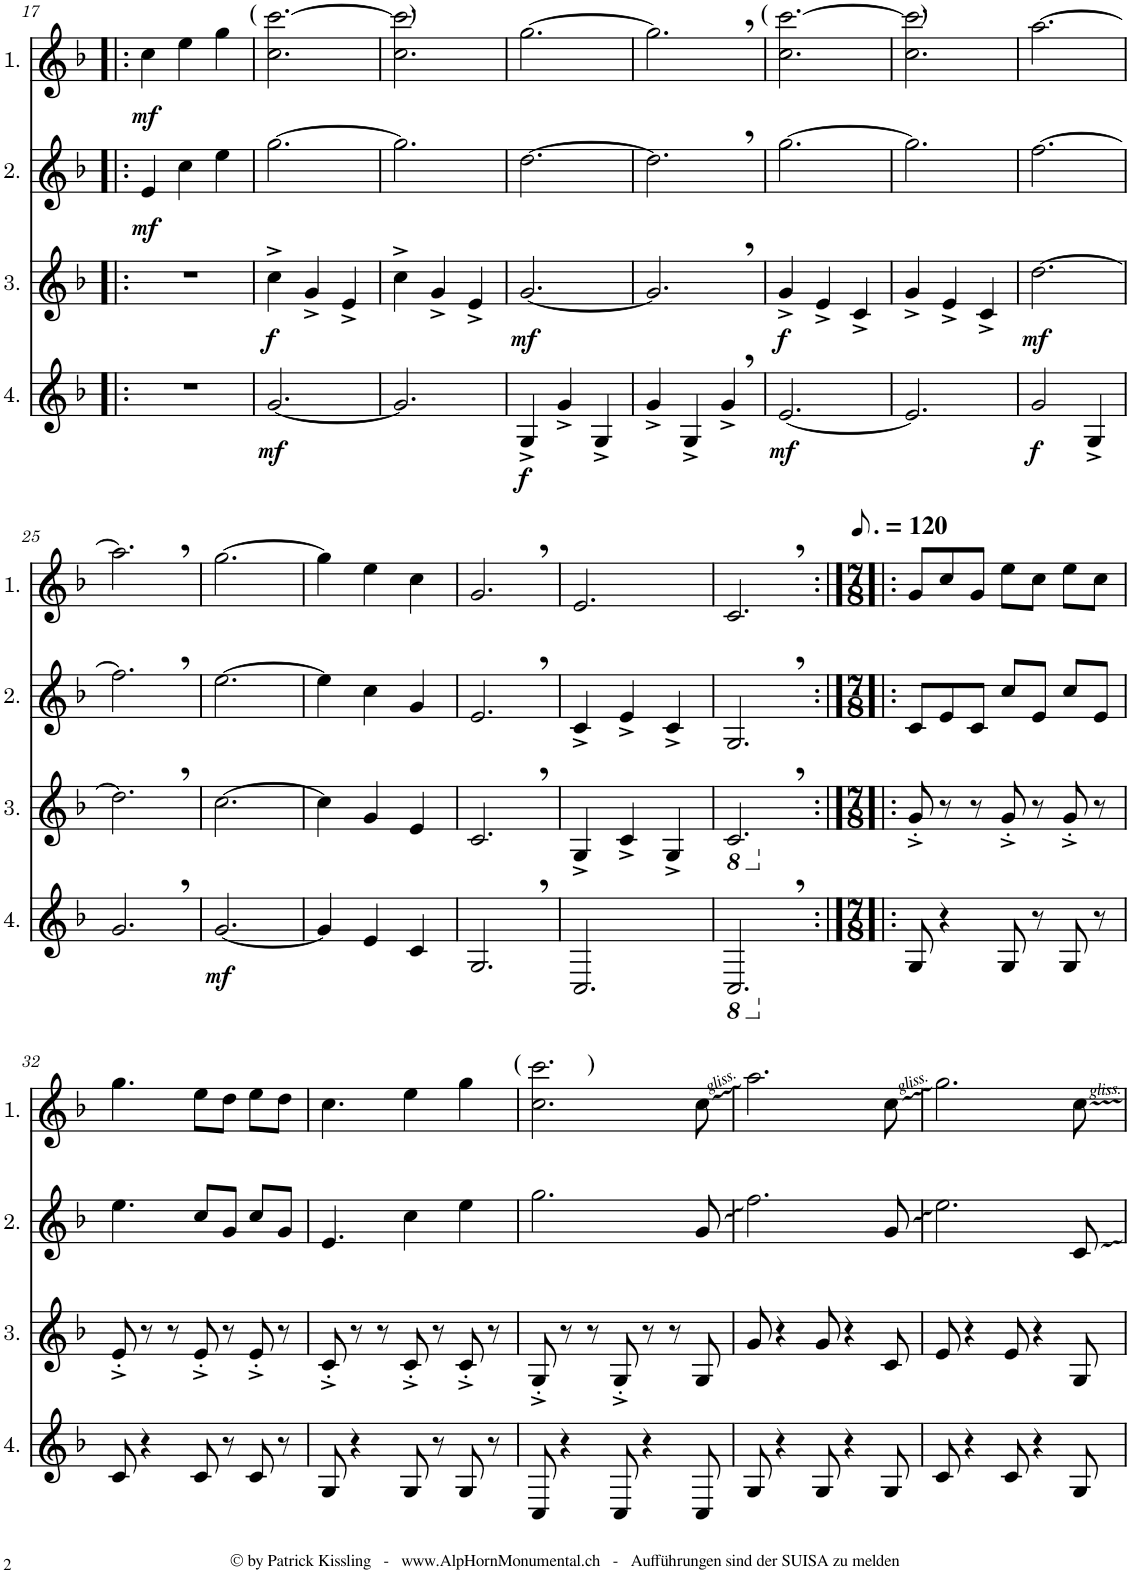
**kern	**dynam	**kern	**dynam	**kern	**dynam	**kern	**dynam
*part4	*part4	*part3	*part3	*part2	*part2	*part1	*part1
*staff4	*staff4	*staff3	*staff3	*staff2	*staff2	*staff1	*staff1
*I"4.	*	*I"3.	*	*I"2.	*	*I"1.	*
!!LO:PB:g=z
*clefG2	*	*clefG2	*	*clefG2	*	*clefG2	*
*Trd4c7	*	*Trd4c7	*	*Trd4c7	*	*Trd4c7	*
*k[b-]	*	*k[b-]	*	*k[b-]	*	*k[b-]	*
*M3/4	*	*M3/4	*	*M3/4	*	*M3/4	*
=17!|:	=17!|:	=17!|:	=17!|:	=17!|:	=17!|:	=17!|:	=17!|:
!	!	!	!	!	!LO:DY:b	!	!LO:DY:b
2.r	.	2.r	.	4e/	mf	4cc\	mf
.	.	.	.	4cc\	.	4ee\	.
.	.	.	.	4ee\	.	4gg\	.
=18	=18	=18	=18	=18	=18	=18	=18
!	!	!	!	!	!	!LO:TX:a:t=(                     )	!
!	!LO:DY:b	!	!LO:DY:b	!	!	!	!
[2.g/	mf	4cc^\	f	[2.gg\	.	2.cc\ [2.ccc\	.
.	.	4g^/	.	.	.	.	.
.	.	4e^/	.	.	.	.	.
=19	=19	=19	=19	=19	=19	=19	=19
2.g/]	.	4cc^\	.	2.gg\]	.	2.cc\ 2.ccc\]	.
.	.	4g^/	.	.	.	.	.
.	.	4e^/	.	.	.	.	.
=20	=20	=20	=20	=20	=20	=20	=20
!	!LO:DY:b	!	!LO:DY:b	!	!	!	!
4G^/	f	[2.g/	mf	[2.dd\	.	[2.gg\	.
4g^/	.	.	.	.	.	.	.
4G^/	.	.	.	.	.	.	.
=21	=21	=21	=21	=21	=21	=21	=21
4g^/	.	2.g,/]	.	2.dd,\]	.	2.gg,\]	.
4G^/	.	.	.	.	.	.	.
4g^,/	.	.	.	.	.	.	.
=22	=22	=22	=22	=22	=22	=22	=22
!	!	!	!	!	!	!LO:TX:a:t=(                     )	!
!	!LO:DY:b	!	!LO:DY:b	!	!	!	!
[2.e/	mf	4g^/	f	[2.gg\	.	2.cc\ [2.ccc\	.
.	.	4e^/	.	.	.	.	.
.	.	4c^/	.	.	.	.	.
=23	=23	=23	=23	=23	=23	=23	=23
2.e/]	.	4g^/	.	2.gg\]	.	2.cc\ 2.ccc\]	.
.	.	4e^/	.	.	.	.	.
.	.	4c^/	.	.	.	.	.
=24	=24	=24	=24	=24	=24	=24	=24
!	!LO:DY:b	!	!LO:DY:b	!	!	!	!
2g/	f	[2.dd\	mf	[2.ff\	.	[2.aa\	.
4G^/	.	.	.	.	.	.	.
!!LO:LB:g=z
=25	=25	=25	=25	=25	=25	=25	=25
2.g,/	.	2.dd,\]	.	2.ff,\]	.	2.aa,\]	.
=26	=26	=26	=26	=26	=26	=26	=26
!	!LO:DY:b	!	!	!	!	!	!
[2.g/	mf	[2.cc\	.	[2.ee\	.	[2.gg\	.
=27	=27	=27	=27	=27	=27	=27	=27
4g/]	.	4cc\]	.	4ee\]	.	4gg\]	.
4e/	.	4g/	.	4cc\	.	4ee\	.
4c/	.	4e/	.	4g/	.	4cc\	.
=28	=28	=28	=28	=28	=28	=28	=28
2.G,/	.	2.c,/	.	2.e,/	.	2.g,/	.
=29	=29	=29	=29	=29	=29	=29	=29
2.C/	.	4G^/	.	4c^/	.	2.e/	.
.	.	4c^/	.	4e^/	.	.	.
.	.	4G^/	.	4c^/	.	.	.
=30	=30	=30	=30	=30	=30	=30	=30
*8ba	*	*	*	*	*	*	*
*	*	*8ba	*	*	*	*	*
2.CC,/	.	2.C,/	.	2.G,/	.	2.c,/	.
=31:|!|:	=31:|!|:	=31:|!|:	=31:|!|:	=31:|!|:	=31:|!|:	=31:|!|:	=31:|!|:
*M7/8	*	*M7/8	*	*M7/8	*	*M7/8	*
*X8ba	*	*	*	*	*	*	*
*	*	*X8ba	*	*	*	*	*
*	*	*	*	*	*	*MM90	*
8G/	.	8g'^/	.	8c/L	.	8g/L	.
4r	.	8r	.	8e/	.	8cc/	.
.	.	8r	.	8c/J	.	8g/J	.
8G/	.	8g'^/	.	8cc/L	.	8ee\L	.
8r	.	8r	.	8e/J	.	8cc\J	.
8G/	.	8g'^/	.	8cc/L	.	8ee\L	.
8r	.	8r	.	8e/J	.	8cc\J	.
!!LO:LB:g=z
=32	=32	=32	=32	=32	=32	=32	=32
8c/	.	8e'^/	.	4.ee\	.	4.gg\	.
4r	.	8r	.	.	.	.	.
.	.	8r	.	.	.	.	.
8c/	.	8e'^/	.	8cc/L	.	8ee\L	.
8r	.	8r	.	8g/J	.	8dd\J	.
8c/	.	8e'^/	.	8cc/L	.	8ee\L	.
8r	.	8r	.	8g/J	.	8dd\J	.
=33	=33	=33	=33	=33	=33	=33	=33
8G/	.	8c'^/	.	4.e/	.	4.cc\	.
4r	.	8r	.	.	.	.	.
.	.	8r	.	.	.	.	.
8G/	.	8c'^/	.	4cc\	.	4ee\	.
8r	.	8r	.	.	.	.	.
8G/	.	8c'^/	.	4ee\	.	4gg\	.
8r	.	8r	.	.	.	.	.
=34	=34	=34	=34	=34	=34	=34	=34
!	!	!	!	!	!	!LO:TX:a:t=(         )	!
8C/	.	8G'^/	.	2.gg\	.	2.cc\ 2.ccc\	.
4r	.	8r	.	.	.	.	.
.	.	8r	.	.	.	.	.
8C/	.	8G'^/	.	.	.	.	.
4r	.	8r	.	.	.	.	.
.	.	8r	.	.	.	.	.
8C/	.	8G/	.	8g/	.	8cc\	.
=35	=35	=35	=35	=35	=35	=35	=35
8G/	.	8g/	.	2.ff\	.	2.aa\	.
4r	.	4r	.	.	.	.	.
8G/	.	8g/	.	.	.	.	.
4r	.	4r	.	.	.	.	.
8G/	.	8c/	.	8g/	.	8cc\	.
=36	=36	=36	=36	=36	=36	=36	=36
8c/	.	8e/	.	2.ee\	.	2.gg\	.
4r	.	4r	.	.	.	.	.
8c/	.	8e/	.	.	.	.	.
4r	.	4r	.	.	.	.	.
8G/	.	8G/	.	8c/	.	8cc\	.
=	=	=	=	=	=	=	=
*-	*-	*-	*-	*-	*-	*-	*-
